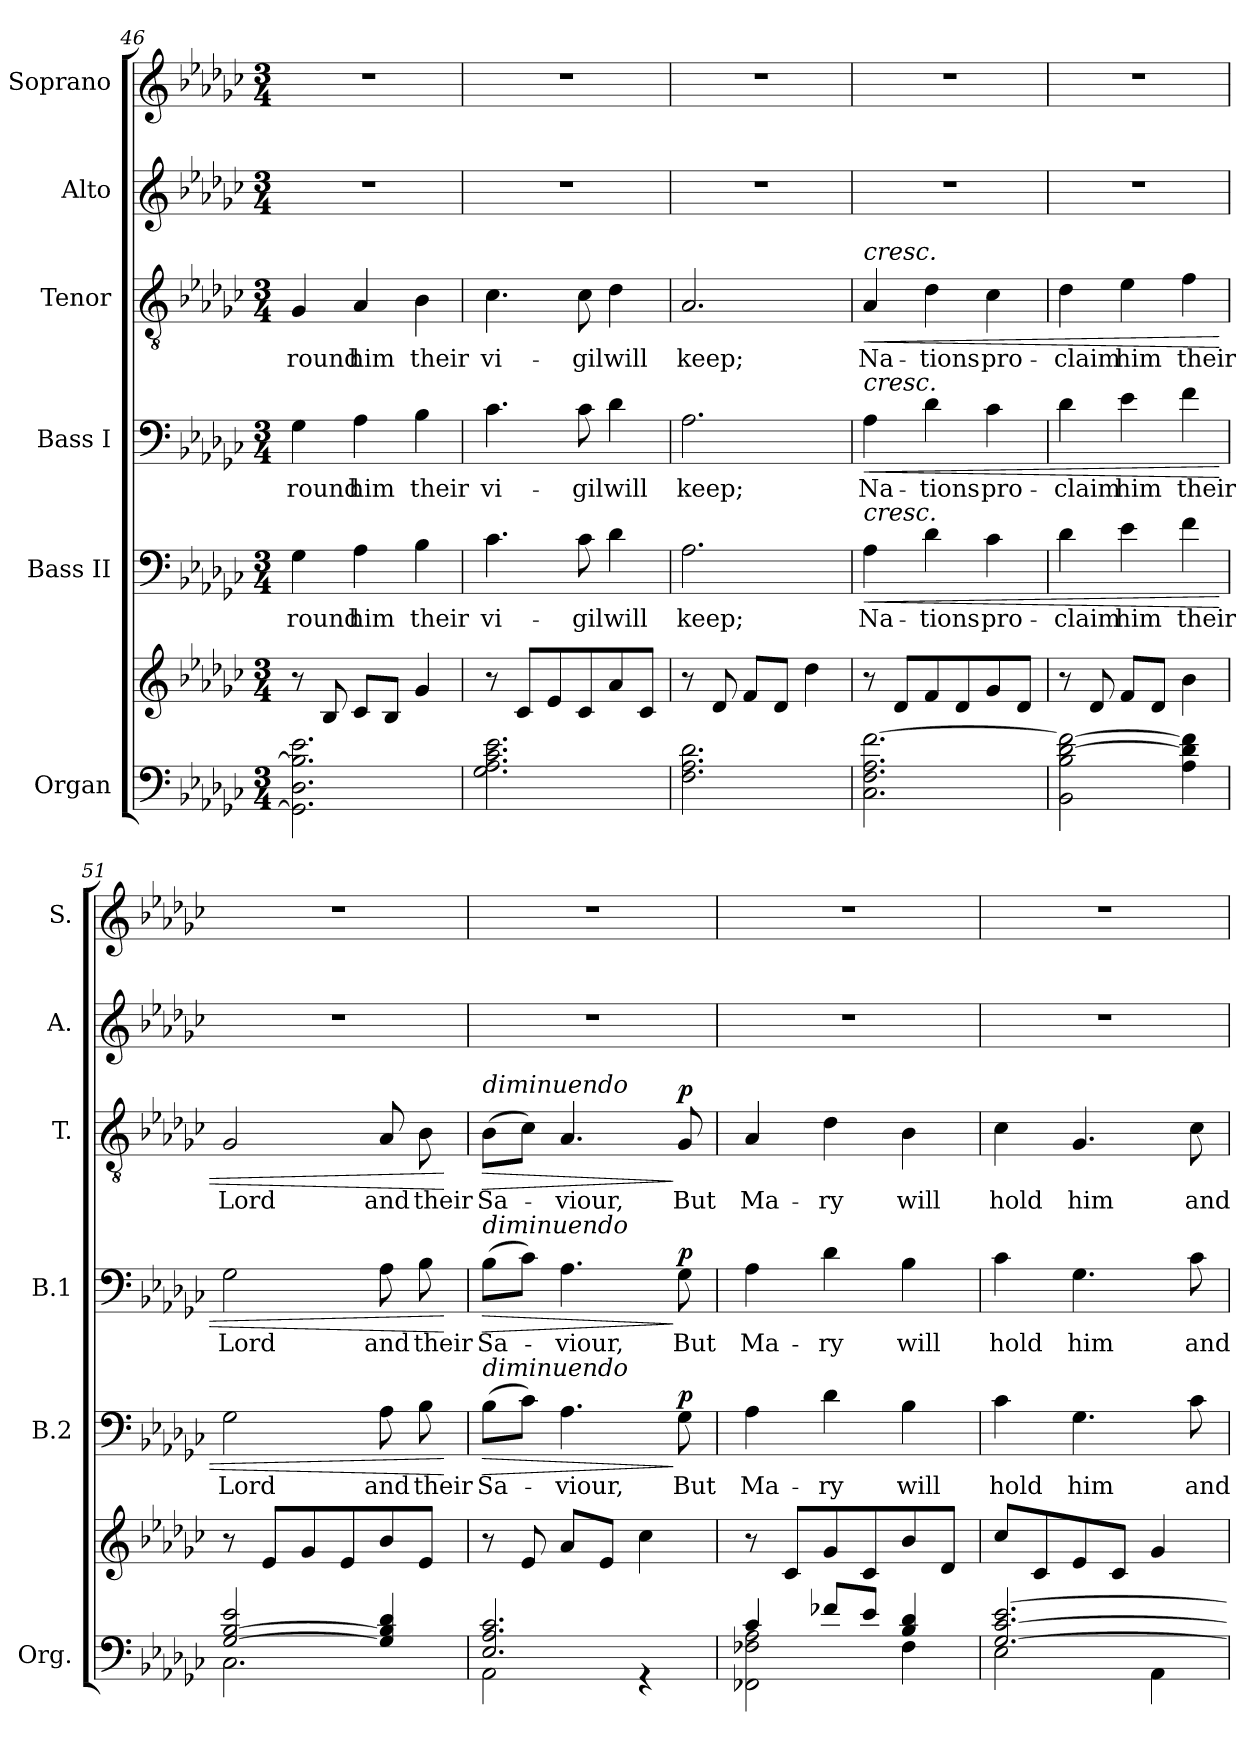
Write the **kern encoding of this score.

**kern	**kern	**kern	**text	**dynam	**kern	**text	**dynam	**kern	**text	**dynam	**kern	**kern
*part6	*part6	*part5	*part5	*part5	*part4	*part4	*part4	*part3	*part3	*part3	*part2	*part1
*staff7	*staff6	*staff5	*staff5	*staff5	*staff4	*staff4	*staff4	*staff3	*staff3	*staff3	*staff2	*staff1
*I"Organ	*	*I"Bass II	*	*	*I"Bass I	*	*	*I"Tenor	*	*	*I"Alto	*I"Soprano
*I'Org.	*	*I'B.2	*	*	*I'B.1	*	*	*I'T.	*	*	*I'A.	*I'S.
*clefF4	*clefG2	*clefF4	*	*	*clefF4	*	*	*clefGv2	*	*	*clefG2	*clefG2
*k[b-e-a-d-g-c-]	*k[b-e-a-d-g-c-]	*k[b-e-a-d-g-c-]	*	*	*k[b-e-a-d-g-c-]	*	*	*k[b-e-a-d-g-c-]	*	*	*k[b-e-a-d-g-c-]	*k[b-e-a-d-g-c-]
*M3/4	*M3/4	*M3/4	*	*	*M3/4	*	*	*M3/4	*	*	*M3/4	*M3/4
=46	=46	=46	=46	=46	=46	=46	=46	=46	=46	=46	=46	=46
!	!	!	!LO:LY:b	!	!	!LO:LY:b	!	!	!LO:LY:b	!	!	!
2.GG-\] 2.D-\ 2.B-\] 2.e-\	8r	4G-\	round	.	4G-\	round	.	4G-/	round	.	2.r	2.r
.	8B-/	.	.	.	.	.	.	.	.	.	.	.
!	!	!	!LO:LY:b	!	!	!LO:LY:b	!	!	!LO:LY:b	!	!	!
.	8c-/L	4A-\	him	.	4A-\	him	.	4A-/	him	.	.	.
.	8B-/J	.	.	.	.	.	.	.	.	.	.	.
!	!	!	!LO:LY:b	!	!	!LO:LY:b	!	!	!LO:LY:b	!	!	!
.	4g-/	4B-\	their	.	4B-\	their	.	4B-\	their	.	.	.
=47	=47	=47	=47	=47	=47	=47	=47	=47	=47	=47	=47	=47
!	!	!	!LO:LY:b	!	!	!LO:LY:b	!	!	!LO:LY:b	!	!	!
2.G-\ 2.A-\ 2.c-\ 2.e-\	8r	4.c-\	vi-	.	4.c-\	vi-	.	4.c-\	vi-	.	2.r	2.r
.	8c-/L	.	.	.	.	.	.	.	.	.	.	.
.	8e-/	.	.	.	.	.	.	.	.	.	.	.
!	!	!	!LO:LY:b	!	!	!LO:LY:b	!	!	!LO:LY:b	!	!	!
.	8c-/	8c-\	-gil	.	8c-\	-gil	.	8c-\	-gil	.	.	.
!	!	!	!LO:LY:b	!	!	!LO:LY:b	!	!	!LO:LY:b	!	!	!
.	8a-/	4d-\	will	.	4d-\	will	.	4d-\	will	.	.	.
.	8c-/J	.	.	.	.	.	.	.	.	.	.	.
=48	=48	=48	=48	=48	=48	=48	=48	=48	=48	=48	=48	=48
!	!	!	!LO:LY:b	!	!	!LO:LY:b	!	!	!LO:LY:b	!	!	!
2.F\ 2.A-\ 2.d-\	8r	2.A-\	keep;	.	2.A-\	keep;	.	2.A-/	keep;	.	2.r	2.r
.	8d-/	.	.	.	.	.	.	.	.	.	.	.
.	8f/L	.	.	.	.	.	.	.	.	.	.	.
.	8d-/J	.	.	.	.	.	.	.	.	.	.	.
.	4dd-\	.	.	.	.	.	.	.	.	.	.	.
!!LO:PB:g=z
=49	=49	=49	=49	=49	=49	=49	=49	=49	=49	=49	=49	=49
!	!	!	!	!	!	!	!	!LO:TX:a:i:t=cresc.	!	!	!	!
!	!	!	!	!	!LO:TX:a:i:t=cresc.	!	!	!	!	!	!	!
!	!	!LO:TX:a:i:t=cresc.	!	!	!	!	!	!	!	!	!	!
!	!	!	!LO:LY:b	!LO:HP:b	!	!LO:LY:b	!LO:HP:b	!	!LO:LY:b	!LO:HP:b	!	!
2.C-\ 2.F\ 2.A-\ [2.f\	8r	4A-\	Na-	<	4A-\	Na-	<	4A-/	Na-	<	2.r	2.r
.	8d-/L	.	.	.	.	.	.	.	.	.	.	.
!	!	!	!LO:LY:b	!	!	!LO:LY:b	!	!	!LO:LY:b	!	!	!
.	8f/	4d-\	-tions	.	4d-\	-tions	.	4d-\	-tions	.	.	.
.	8d-/	.	.	.	.	.	.	.	.	.	.	.
!	!	!	!LO:LY:b	!	!	!LO:LY:b	!	!	!LO:LY:b	!	!	!
.	8g-/	4c-\	pro-	.	4c-\	pro-	.	4c-\	pro-	.	.	.
.	8d-/J	.	.	.	.	.	.	.	.	.	.	.
=50	=50	=50	=50	=50	=50	=50	=50	=50	=50	=50	=50	=50
!	!	!	!LO:LY:b	!	!	!LO:LY:b	!	!	!LO:LY:b	!	!	!
2BB-\ 2B-\ [2d-\ 2f\_	8r	4d-\	-claim	.	4d-\	-claim	.	4d-\	-claim	.	2.r	2.r
.	8d-/	.	.	.	.	.	.	.	.	.	.	.
!	!	!	!LO:LY:b	!	!	!LO:LY:b	!	!	!LO:LY:b	!	!	!
.	8f/L	4e-\	him	.	4e-\	him	.	4e-\	him	.	.	.
.	8d-/J	.	.	.	.	.	.	.	.	.	.	.
!	!	!	!LO:LY:b	!	!	!LO:LY:b	!	!	!LO:LY:b	!	!	!
4A-\ 4d-\] 4f\]	4b-\	4f\	their	.	4f\	their	.	4f\	their	.	.	.
=51	=51	=51	=51	=51	=51	=51	=51	=51	=51	=51	=51	=51
*^	*	*	*	*	*	*	*	*	*	*	*	*
!	!	!	!	!LO:LY:b	!	!	!LO:LY:b	!	!	!LO:LY:b	!	!	!
[2G-/ [2B-/ 2e-/	2.C-\	8r	2G-\	Lord	.	2G-\	Lord	.	2G-/	Lord	.	2.r	2.r
.	.	8e-/L	.	.	.	.	.	.	.	.	.	.	.
.	.	8g-/	.	.	.	.	.	.	.	.	.	.	.
.	.	8e-/	.	.	.	.	.	.	.	.	.	.	.
!	!	!	!	!LO:LY:b	!	!	!LO:LY:b	!	!	!LO:LY:b	!	!	!
4G-/] 4B-/] 4d-/	.	8b-/	8A-\	and	.	8A-\	and	.	8A-/	and	.	.	.
!	!	!	!	!LO:LY:b	!	!	!LO:LY:b	!	!	!LO:LY:b	!	!	!
.	.	8e-/J	8B-\	their	.	8B-\	their	.	8B-\	their	.	.	.
*v	*v	*	*	*	*	*	*	*	*	*	*	*	*
.	.	.	.	[	.	.	[	.	.	[	.	.
=52	=52	=52	=52	=52	=52	=52	=52	=52	=52	=52	=52	=52
*^	*	*	*	*	*	*	*	*	*	*	*	*
!	!	!	!	!	!	!	!	!	!LO:TX:a:i:t=diminuendo	!	!	!	!
!	!	!	!	!	!	!LO:TX:a:i:t=diminuendo	!	!	!	!	!	!	!
!	!	!	!LO:TX:a:i:t=diminuendo	!	!	!	!	!	!	!	!	!	!
!	!	!	!	!LO:LY:b	!LO:HP:b	!	!LO:LY:b	!LO:HP:b	!	!LO:LY:b	!LO:HP:b	!	!
2.E-/ 2.A-/ 2.c-/	2AA-\	8r	(>8B-\L	Sa-	>	(>8B-\L	Sa-	>	(>8B-\L	Sa-	>	2.r	2.r
.	.	8e-/	8c-\J)	.	.	8c-\J)	.	.	8c-\J)	.	.	.	.
!	!	!	!	!LO:LY:b	!	!	!LO:LY:b	!	!	!LO:LY:b	!	!	!
.	.	8a-/L	4.A-\	-viour,	.	4.A-\	-viour,	.	4.A-/	-viour,	.	.	.
.	.	8e-/J	.	.	.	.	.	.	.	.	.	.	.
.	4r	4cc-\	.	.	.	.	.	.	.	.	.	.	.
!	!	!	!	!LO:LY:b	!LO:DY:n=1:b	!	!LO:LY:b	!LO:DY:n=1:b	!	!LO:LY:b	!LO:DY:n=1:b	!	!
.	.	.	8G-\	But	] p	8G-\	But	] p	8G-/	But	] p	.	.
!!LO:LB:g=z
=53	=53	=53	=53	=53	=53	=53	=53	=53	=53	=53	=53	=53	=53
!	!	!	!	!LO:LY:b	!	!	!LO:LY:b	!	!	!LO:LY:b	!	!	!
4c-/	2FF-X\ 2F-X\ 2A-\	8r	4A-\	Ma-	.	4A-\	Ma-	.	4A-/	Ma-	.	2.r	2.r
.	.	8c-/L	.	.	.	.	.	.	.	.	.	.	.
!	!	!	!	!LO:LY:b	!	!	!LO:LY:b	!	!	!LO:LY:b	!	!	!
8f-X/L	.	8g-/	4d-\	-ry	.	4d-\	-ry	.	4d-\	-ry	.	.	.
8e-/J	.	8c-/	.	.	.	.	.	.	.	.	.	.	.
!	!	!	!	!LO:LY:b	!	!	!LO:LY:b	!	!	!LO:LY:b	!	!	!
4B-/ 4d-/	4F-\	8b-/	4B-\	will	.	4B-\	will	.	4B-\	will	.	.	.
.	.	8d-/J	.	.	.	.	.	.	.	.	.	.	.
=54	=54	=54	=54	=54	=54	=54	=54	=54	=54	=54	=54	=54	=54
!	!	!	!	!LO:LY:b	!	!	!LO:LY:b	!	!	!LO:LY:b	!	!	!
[2.G-/ [2.c-/ [2.e-/	2E-\	8cc-/L	4c-\	hold	.	4c-\	hold	.	4c-\	hold	.	2.r	2.r
.	.	8c-/	.	.	.	.	.	.	.	.	.	.	.
!	!	!	!	!LO:LY:b	!	!	!LO:LY:b	!	!	!LO:LY:b	!	!	!
.	.	8e-/	4.G-\	him	.	4.G-\	him	.	4.G-/	him	.	.	.
.	.	8c-/J	.	.	.	.	.	.	.	.	.	.	.
.	4AA-\	4g-/	.	.	.	.	.	.	.	.	.	.	.
!	!	!	!	!LO:LY:b	!	!	!LO:LY:b	!	!	!LO:LY:b	!	!	!
.	.	.	8c-\	and	.	8c-\	and	.	8c-\	and	.	.	.
*v	*v	*	*	*	*	*	*	*	*	*	*	*	*
=	=	=	=	=	=	=	=	=	=	=	=	=
*-	*-	*-	*-	*-	*-	*-	*-	*-	*-	*-	*-	*-
